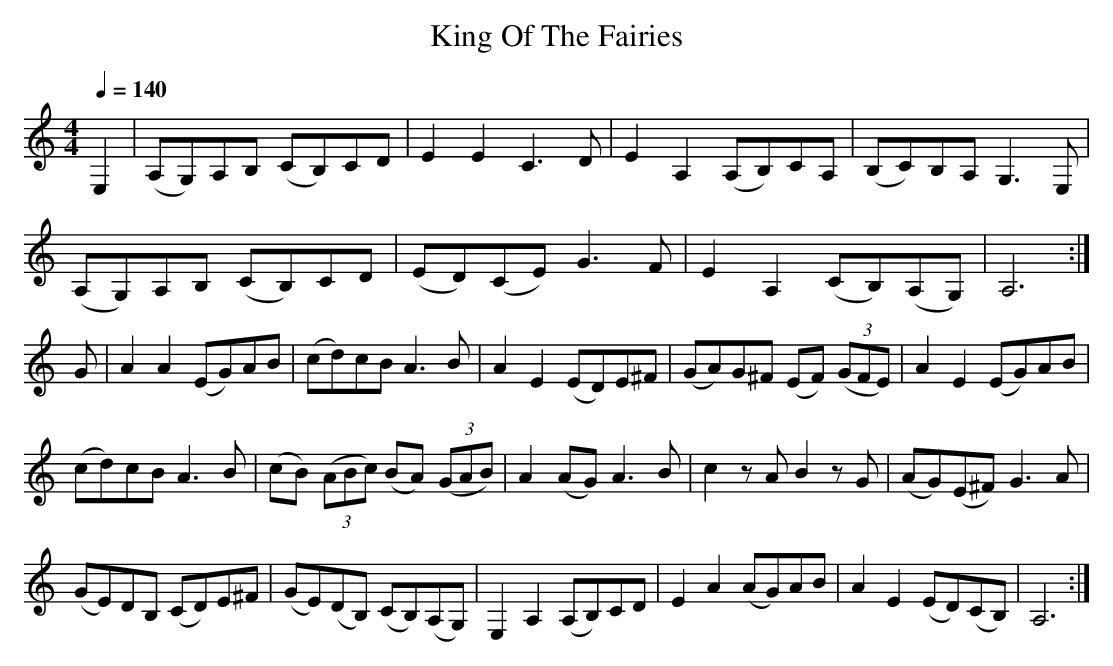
X:1
T:King Of The Fairies
M:4/4
L:1/8
Q:1/4=140
K:Am clef=treble
E,2 |\
(A,G,)A,B, (CB,)CD | E2E2 C3 D | E2A,2 (A,B,)CA, | (B,C)B,A, G,3 E, |
(A,G,)A,B, (CB,)CD | (ED)(CE) G3 F | E2A,2 (CB,)(A,G,) |\
A,6 :|
G |\
A2 A2 (EG)AB | (cd)cB A3 B | A2 E2 (ED)E^F |\
(GA)G^F (EF) (3(GFE) | A2 E2 (EG)AB |
(cd)cB A3 B | (cB) (3(ABc) (BA) (3(GAB) |\
A2 (AG) A3 B | c2 z A B2 z G | (AG)(E^F) G3 A |
(GE)DB, (CD)E^F | (GE)(DB,) (CB,)(A,G,) |\
E,2 A,2 (A,B,)CD | E2 A2 (AG)AB | A2 E2 (ED)(CB,) |\
A,6 :|
